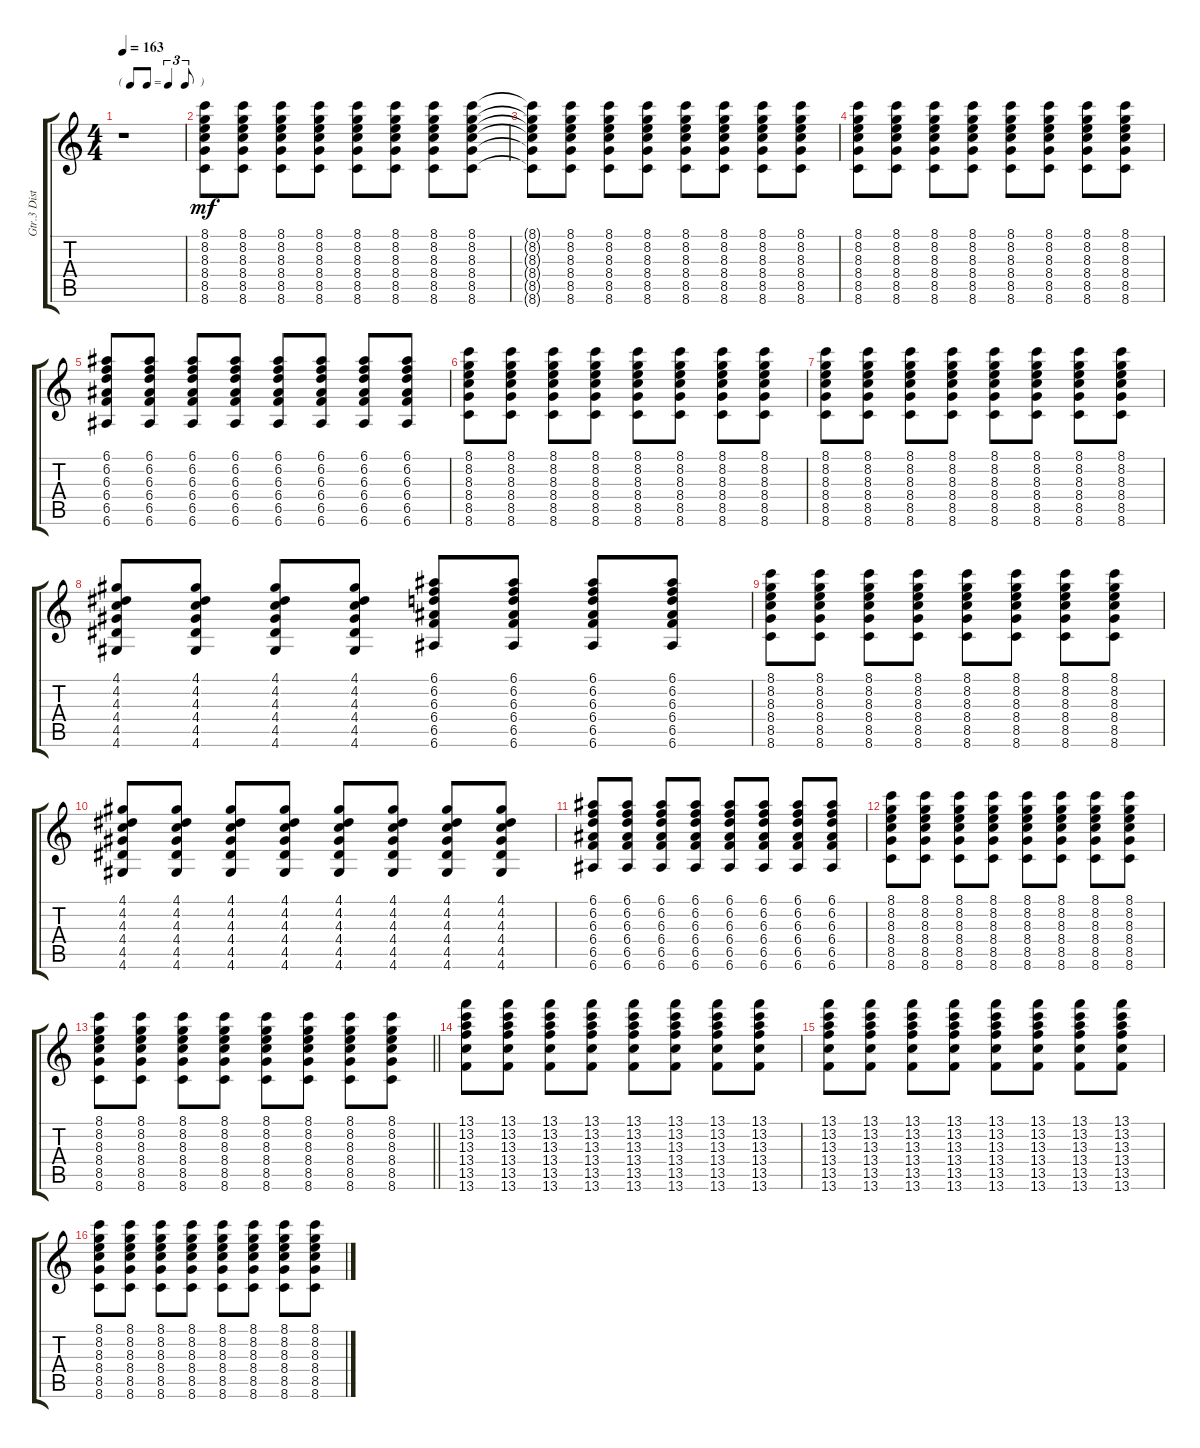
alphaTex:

\track ("Gtr.3 Dist Open E Tuning" "Gtr.3 Dist") {instrument distortionguitar}
\staff {score tabs}
\tuning (E4 B3 Ab3 E3 B2 E2) {hide}
\ts (4 4)
\tf triplet8th
\tempo 163
\clef g2
\ks c
r.1{dy mf instrument distortionguitar} |
(8.1 8.2 8.3 8.4 8.5 8.6).8 (8.1 8.2 8.3 8.4 8.5 8.6).8 (8.1 8.2 8.3 8.4 8.5 8.6).8 (8.1 8.2 8.3 8.4 8.5 8.6).8 (8.1 8.2 8.3 8.4 8.5 8.6).8 (8.1 8.2 8.3 8.4 8.5 8.6).8 (8.1 8.2 8.3 8.4 8.5 8.6).8 (8.1 8.2 8.3 8.4 8.5 8.6).8 |
(8.1{t} 8.2{t} 8.3{t} 8.4{t} 8.5{t} 8.6{t}).8 (8.1 8.2 8.3 8.4 8.5 8.6).8 (8.1 8.2 8.3 8.4 8.5 8.6).8 (8.1 8.2 8.3 8.4 8.5 8.6).8 (8.1 8.2 8.3 8.4 8.5 8.6).8 (8.1 8.2 8.3 8.4 8.5 8.6).8 (8.1 8.2 8.3 8.4 8.5 8.6).8 (8.1 8.2 8.3 8.4 8.5 8.6).8 |
(8.1 8.2 8.3 8.4 8.5 8.6).8 (8.1 8.2 8.3 8.4 8.5 8.6).8 (8.1 8.2 8.3 8.4 8.5 8.6).8 (8.1 8.2 8.3 8.4 8.5 8.6).8 (8.1 8.2 8.3 8.4 8.5 8.6).8 (8.1 8.2 8.3 8.4 8.5 8.6).8 (8.1 8.2 8.3 8.4 8.5 8.6).8 (8.1 8.2 8.3 8.4 8.5 8.6).8 |
(6.1 6.2 6.3 6.4 6.5 6.6).8 (6.1 6.2 6.3 6.4 6.5 6.6).8 (6.1 6.2 6.3 6.4 6.5 6.6).8 (6.1 6.2 6.3 6.4 6.5 6.6).8 (6.1 6.2 6.3 6.4 6.5 6.6).8 (6.1 6.2 6.3 6.4 6.5 6.6).8 (6.1 6.2 6.3 6.4 6.5 6.6).8 (6.1 6.2 6.3 6.4 6.5 6.6).8 |
(8.1 8.2 8.3 8.4 8.5 8.6).8 (8.1 8.2 8.3 8.4 8.5 8.6).8 (8.1 8.2 8.3 8.4 8.5 8.6).8 (8.1 8.2 8.3 8.4 8.5 8.6).8 (8.1 8.2 8.3 8.4 8.5 8.6).8 (8.1 8.2 8.3 8.4 8.5 8.6).8 (8.1 8.2 8.3 8.4 8.5 8.6).8 (8.1 8.2 8.3 8.4 8.5 8.6).8 |
(8.1 8.2 8.3 8.4 8.5 8.6).8 (8.1 8.2 8.3 8.4 8.5 8.6).8 (8.1 8.2 8.3 8.4 8.5 8.6).8 (8.1 8.2 8.3 8.4 8.5 8.6).8 (8.1 8.2 8.3 8.4 8.5 8.6).8 (8.1 8.2 8.3 8.4 8.5 8.6).8 (8.1 8.2 8.3 8.4 8.5 8.6).8 (8.1 8.2 8.3 8.4 8.5 8.6).8 |
(4.1 4.2 4.3 4.4 4.5 4.6).8 (4.1 4.2 4.3 4.4 4.5 4.6).8 (4.1 4.2 4.3 4.4 4.5 4.6).8 (4.1 4.2 4.3 4.4 4.5 4.6).8 (6.1 6.2 6.3 6.4 6.5 6.6).8 (6.1 6.2 6.3 6.4 6.5 6.6).8 (6.1 6.2 6.3 6.4 6.5 6.6).8 (6.1 6.2 6.3 6.4 6.5 6.6).8 |
(8.1 8.2 8.3 8.4 8.5 8.6).8 (8.1 8.2 8.3 8.4 8.5 8.6).8 (8.1 8.2 8.3 8.4 8.5 8.6).8 (8.1 8.2 8.3 8.4 8.5 8.6).8 (8.1 8.2 8.3 8.4 8.5 8.6).8 (8.1 8.2 8.3 8.4 8.5 8.6).8 (8.1 8.2 8.3 8.4 8.5 8.6).8 (8.1 8.2 8.3 8.4 8.5 8.6).8 |
(4.1 4.2 4.3 4.4 4.5 4.6).8 (4.1 4.2 4.3 4.4 4.5 4.6).8 (4.1 4.2 4.3 4.4 4.5 4.6).8 (4.1 4.2 4.3 4.4 4.5 4.6).8 (4.1 4.2 4.3 4.4 4.5 4.6).8 (4.1 4.2 4.3 4.4 4.5 4.6).8 (4.1 4.2 4.3 4.4 4.5 4.6).8 (4.1 4.2 4.3 4.4 4.5 4.6).8 |
(6.1 6.2 6.3 6.4 6.5 6.6).8 (6.1 6.2 6.3 6.4 6.5 6.6).8 (6.1 6.2 6.3 6.4 6.5 6.6).8 (6.1 6.2 6.3 6.4 6.5 6.6).8 (6.1 6.2 6.3 6.4 6.5 6.6).8 (6.1 6.2 6.3 6.4 6.5 6.6).8 (6.1 6.2 6.3 6.4 6.5 6.6).8 (6.1 6.2 6.3 6.4 6.5 6.6).8 |
(8.1 8.2 8.3 8.4 8.5 8.6).8 (8.1 8.2 8.3 8.4 8.5 8.6).8 (8.1 8.2 8.3 8.4 8.5 8.6).8 (8.1 8.2 8.3 8.4 8.5 8.6).8 (8.1 8.2 8.3 8.4 8.5 8.6).8 (8.1 8.2 8.3 8.4 8.5 8.6).8 (8.1 8.2 8.3 8.4 8.5 8.6).8 (8.1 8.2 8.3 8.4 8.5 8.6).8 |
\barLineRight lightlight
(8.1 8.2 8.3 8.4 8.5 8.6).8 (8.1 8.2 8.3 8.4 8.5 8.6).8 (8.1 8.2 8.3 8.4 8.5 8.6).8 (8.1 8.2 8.3 8.4 8.5 8.6).8 (8.1 8.2 8.3 8.4 8.5 8.6).8 (8.1 8.2 8.3 8.4 8.5 8.6).8 (8.1 8.2 8.3 8.4 8.5 8.6).8 (8.1 8.2 8.3 8.4 8.5 8.6).8 |
(13.1 13.2 13.3 13.4 13.5 13.6).8 (13.1 13.2 13.3 13.4 13.5 13.6).8 (13.1 13.2 13.3 13.4 13.5 13.6).8 (13.1 13.2 13.3 13.4 13.5 13.6).8 (13.1 13.2 13.3 13.4 13.5 13.6).8 (13.1 13.2 13.3 13.4 13.5 13.6).8 (13.1 13.2 13.3 13.4 13.5 13.6).8 (13.1 13.2 13.3 13.4 13.5 13.6).8 |
(13.1 13.2 13.3 13.4 13.5 13.6).8 (13.1 13.2 13.3 13.4 13.5 13.6).8 (13.1 13.2 13.3 13.4 13.5 13.6).8 (13.1 13.2 13.3 13.4 13.5 13.6).8 (13.1 13.2 13.3 13.4 13.5 13.6).8 (13.1 13.2 13.3 13.4 13.5 13.6).8 (13.1 13.2 13.3 13.4 13.5 13.6).8 (13.1 13.2 13.3 13.4 13.5 13.6).8 |
(8.1 8.2 8.3 8.4 8.5 8.6).8 (8.1 8.2 8.3 8.4 8.5 8.6).8 (8.1 8.2 8.3 8.4 8.5 8.6).8 (8.1 8.2 8.3 8.4 8.5 8.6).8 (8.1 8.2 8.3 8.4 8.5 8.6).8 (8.1 8.2 8.3 8.4 8.5 8.6).8 (8.1 8.2 8.3 8.4 8.5 8.6).8 (8.1 8.2 8.3 8.4 8.5 8.6).8
